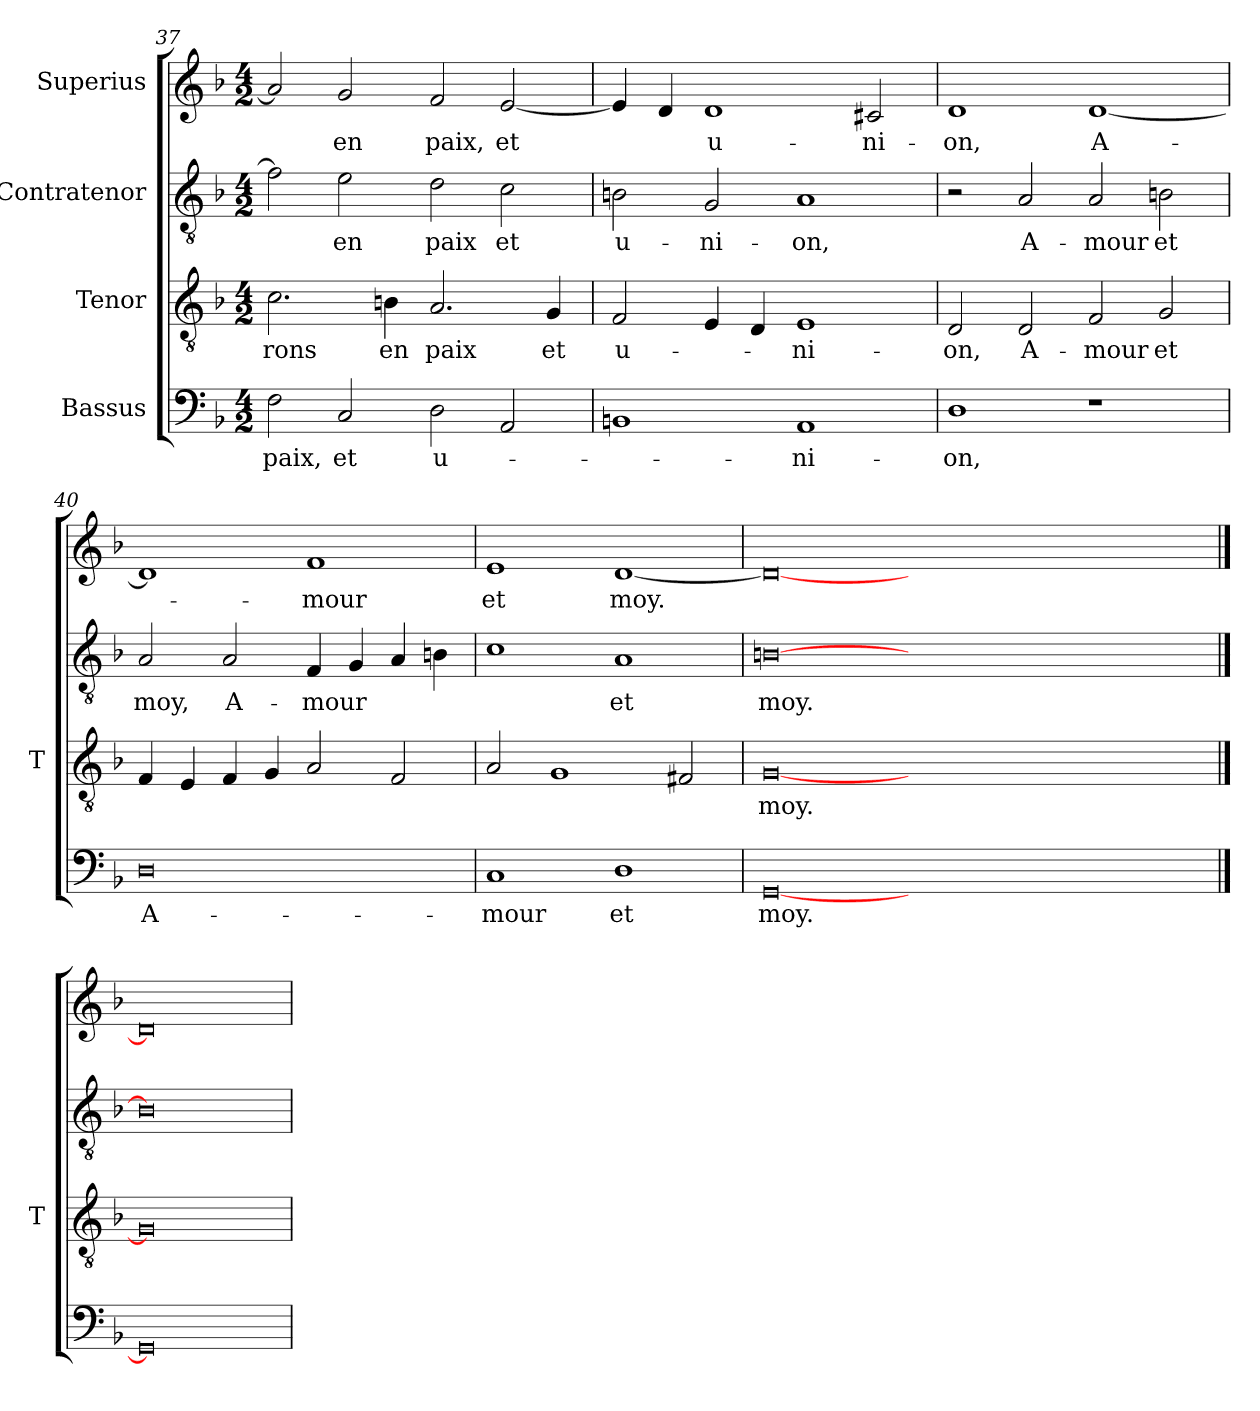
**kern	**text	**kern	**text	**kern	**text	**kern	**text
*part4	*part4	*part3	*part3	*part2	*part2	*part1	*part1
*staff4	*staff4	*staff3	*staff3	*staff2	*staff2	*staff1	*staff1
*I"Bassus	*	*I"Tenor	*	*I"Contratenor	*	*I"Superius	*
*	*	*I'T	*	*	*	*	*
*clefF4	*	*clefGv2	*	*clefGv2	*	*clefG2	*
*k[b-]	*	*k[b-]	*	*k[b-]	*	*k[b-]	*
*M4/2	*	*M4/2	*	*M4/2	*	*M4/2	*
=37	=37	=37	=37	=37	=37	=37	=37
2F	-paix,	2.c	-rons	2f]	.	2a]	.
2C	-et	.	.	2e	-en	2g	-en
.	.	4B	-en	.	.	.	.
2D	u-	2.A	-paix	2d	-paix	2f	-paix,
2AA	.	.	.	2c	-et	[2e	-et
.	.	4G	-et	.	.	.	.
=38	=38	=38	=38	=38	=38	=38	=38
1BBn	.	2F	u-	2Bn	u-	4e]	.
.	.	.	.	.	.	4d	.
.	.	4E	.	2G	ni-	1d	u-
.	.	4D	.	.	.	.	.
1AA	ni-	1E	ni-	1A	-on,	.	.
.	.	.	.	.	.	2c#X	ni-
=39	=39	=39	=39	=39	=39	=39	=39
1D	-on,	2D	-on,	2r	.	1d	-on,
.	.	2D	A-	2A	A-	.	.
1r	.	2F	-mour	2A	-mour	[1d	A-
.	.	2G	-et	2Bn	-et	.	.
=40	=40	=40	=40	=40	=40	=40	=40
0D	A-	4F	.	2A	-moy,	1d]	.
.	.	4E	.	.	.	.	.
.	.	4F	.	2A	A-	.	.
.	.	4G	.	.	.	.	.
.	.	2A	.	4F	-mour	1f	-mour
.	.	.	.	4G	.	.	.
.	.	2F	.	4A	.	.	.
.	.	.	.	4Bn	.	.	.
=41	=41	=41	=41	=41	=41	=41	=41
1C	-mour	2A	.	1c	.	1e	-et
.	.	1G	.	.	.	.	.
1D	-et	.	.	1A	-et	[1d	-moy.
.	.	2F#X	.	.	.	.	.
=42	=42	=42	=42	=42	=42	=42	=42
[0GG	-moy.	[0G	-moy.	[0Bn	-moy.	0d_	.
0ryy	.	0ryy	.	0ryy	.	0ryy	.
1.ryy	.	1.ryy	.	1.ryy	.	2ryy	.
.	.	.	.	.	.	1ryy	.
==43	==43	==43	==43	==43	==43	==43	==43
0GG]	.	0G]	.	0B]	.	0d]	.
=	=	=	=	=	=	=	=
*-	*-	*-	*-	*-	*-	*-	*-
